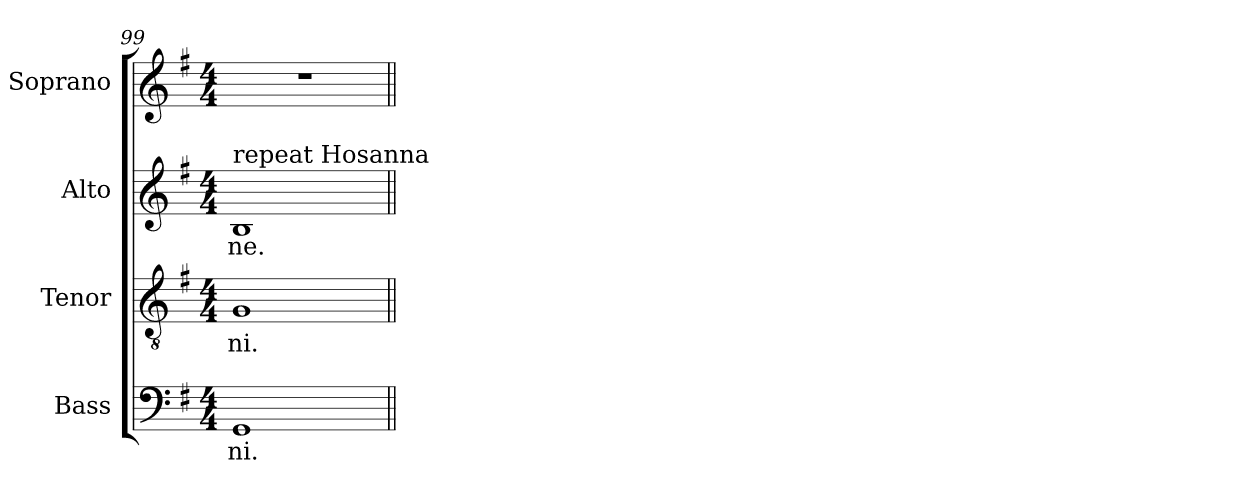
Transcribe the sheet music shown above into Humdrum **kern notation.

**kern	**text	**kern	**text	**kern	**text	**kern
*part4	*part4	*part3	*part3	*part2	*part2	*part1
*staff4	*staff4	*staff3	*staff3	*staff2	*staff2	*staff1
*I"Bass	*	*I"Tenor	*	*I"Alto	*	*I"Soprano
*I'B.	*	*I'T.	*	*I'A.	*	*I'S.
*clefF4	*	*clefGv2	*	*clefG2	*	*clefG2
*	*	*ITrd7c12	*	*	*	*
*k[f#]	*	*k[f#]	*	*k[f#]	*	*k[f#]
*G:	*	*G:	*	*G:	*	*G:
*M4/4	*	*M4/4	*	*M4/4	*	*M4/4
=99	=99	=99	=99	=99	=99	=99
!	!LO:LY:b:color=#000000	!	!	!	!	!
!	!	!	!LO:LY:b:color=#000000	!	!	!
!	!	!	!	!LO:TX:a:t=repeat Hosanna	!	!
!	!	!	!	!	!LO:LY:b:color=#000000	!
1GGi	-ni.	1GGi	-ni.	1Bi	-ne.	1r
=||	=||	=||	=||	=||	=||	=||
*-	*-	*-	*-	*-	*-	*-
